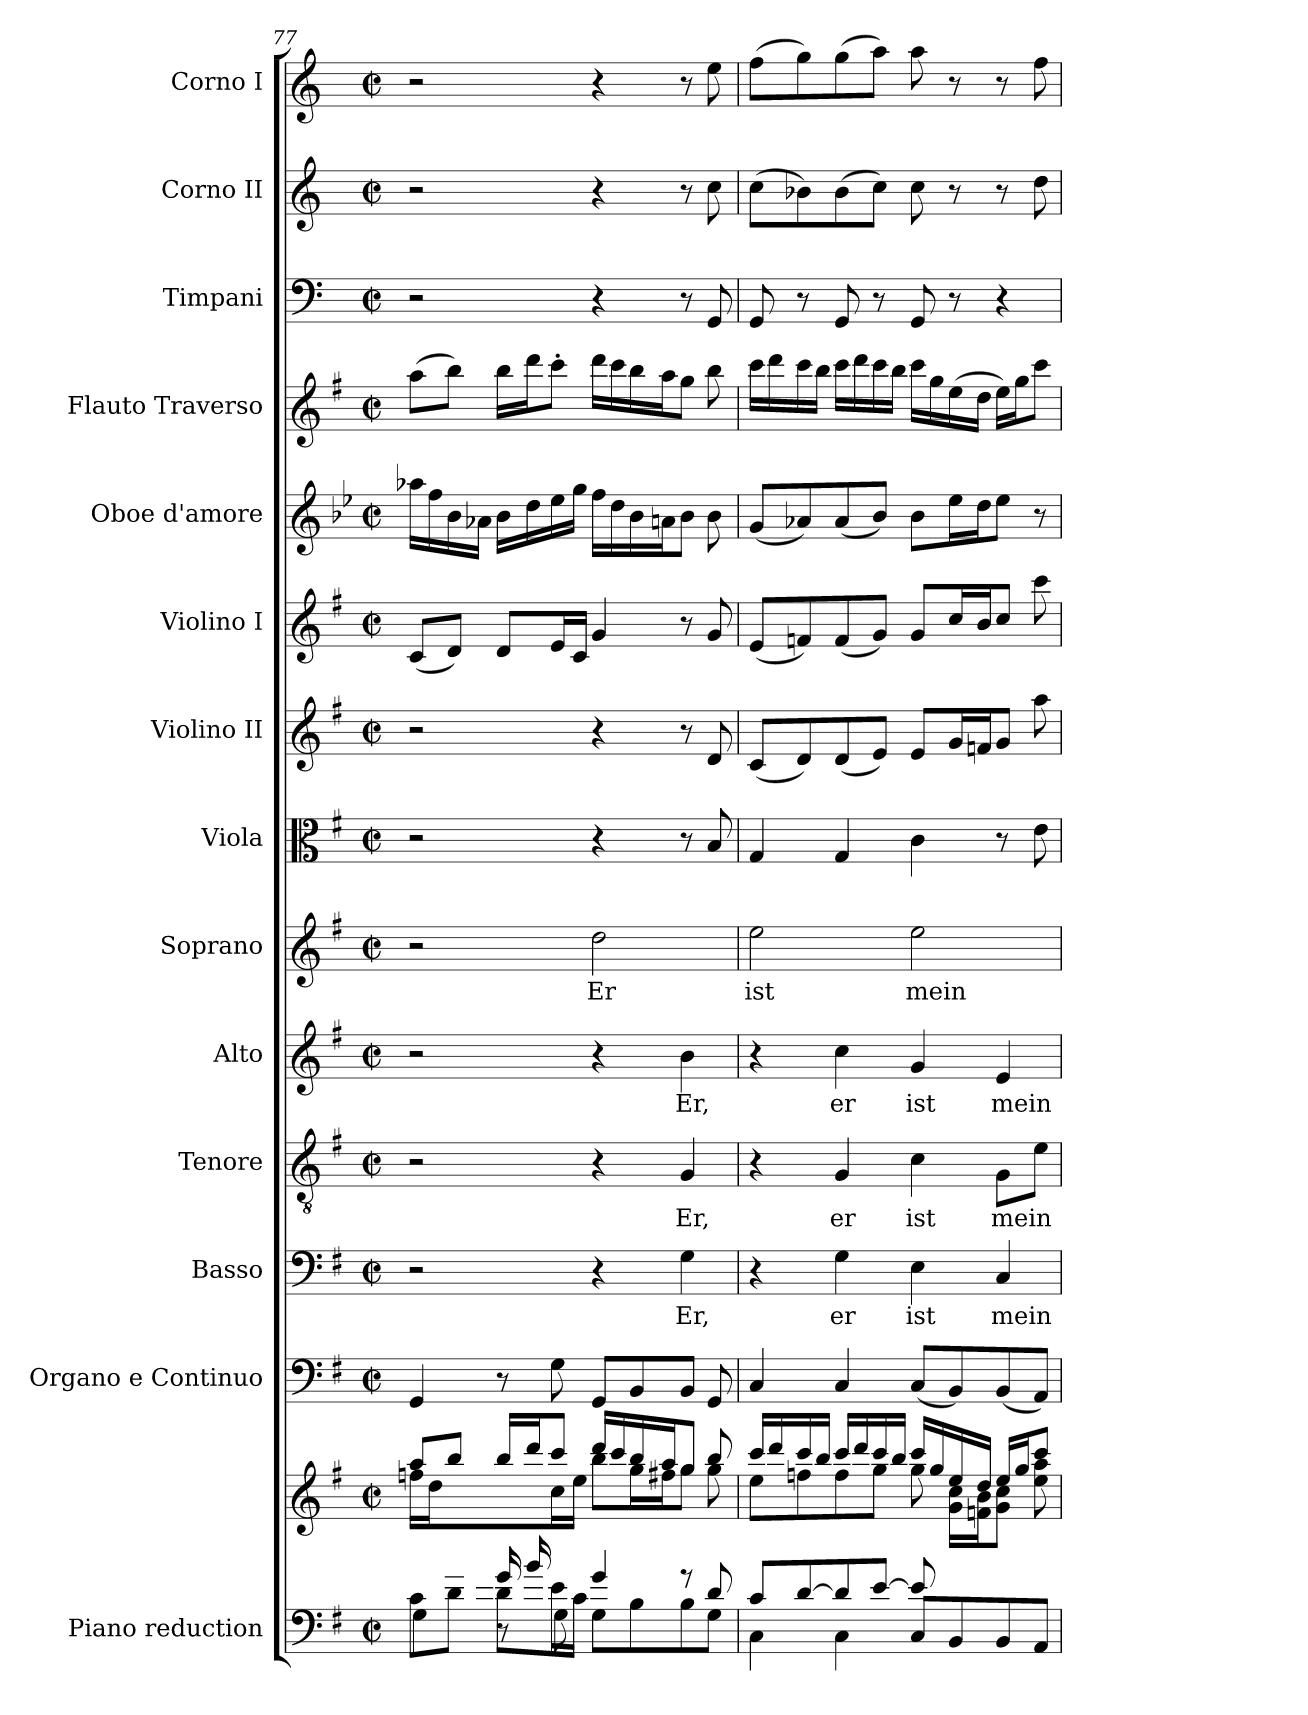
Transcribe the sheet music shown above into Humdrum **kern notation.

**kern	**kern	**kern	**kern	**text	**kern	**text	**kern	**text	**kern	**text	**kern	**kern	**kern	**kern	**kern	**kern	**kern	**kern
*part14	*part14	*part13	*part12	*part12	*part11	*part11	*part10	*part10	*part9	*part9	*part8	*part7	*part6	*part5	*part4	*part3	*part2	*part1
*staff15	*staff14	*staff13	*staff12	*staff12	*staff11	*staff11	*staff10	*staff10	*staff9	*staff9	*staff8	*staff7	*staff6	*staff5	*staff4	*staff3	*staff2	*staff1
*I"Piano reduction	*	*I"Organo e Continuo	*I"Basso	*	*I"Tenore	*	*I"Alto	*	*I"Soprano	*	*I"Viola	*I"Violino II	*I"Violino I	*I"Oboe d'amore	*I"Flauto Traverso	*I"Timpani	*I"Corno II	*I"Corno I
*I'Pno	*	*	*	*	*	*	*	*	*	*	*	*	*	*I'Ob	*I'Fl	*I'Timp	*	*
*clefF4	*clefG2	*clefF4	*clefF4	*	*clefGv2	*	*clefG2	*	*clefG2	*	*clefC3	*clefG2	*clefG2	*clefG2	*clefG2	*clefF4	*clefG2	*clefG2
*	*	*	*	*	*	*	*	*	*	*	*	*	*	*ITrd2c3	*	*	*ITrd3c5	*ITrd3c5
*k[f#]	*k[f#]	*k[f#]	*k[f#]	*	*k[f#]	*	*k[f#]	*	*k[f#]	*	*k[f#]	*k[f#]	*k[f#]	*k[f#]	*k[f#]	*k[]	*k[f#]	*k[f#]
*M2/2	*M2/2	*M2/2	*M2/2	*	*M2/2	*	*M2/2	*	*M2/2	*	*M2/2	*M2/2	*M2/2	*M2/2	*M2/2	*M2/2	*M2/2	*M2/2
*met(c|)	*met(c|)	*met(c|)	*met(c|)	*	*met(c|)	*	*met(c|)	*	*met(c|)	*	*met(c|)	*met(c|)	*met(c|)	*met(c|)	*met(c|)	*met(c|)	*met(c|)	*met(c|)
=77	=77	=77	=77	=77	=77	=77	=77	=77	=77	=77	=77	=77	=77	=77	=77	=77	=77	=77
*^	*^	*	*	*	*	*	*	*	*	*	*	*	*	*	*	*	*	*
*	*^	*	*	*	*	*	*	*	*	*	*	*	*	*	*	*	*	*	*	*
8ryy	8c\L	4G\	8aa/L	16ffn\LL	4GG/	2r	.	2r	.	2r	.	2r	.	2r	2r	(8c/L	16ffn\LL	(8aa\L	2r	2r	2r
.	.	.	.	16dd\	.	.	.	.	.	.	.	.	.	.	.	.	16dd\	.	.	.	.
16g/	8d\J	.	8bb/J	4ryy	.	.	.	.	.	.	.	.	.	.	.	8d/J)	16g\	8bb\J)	.	.	.
16fn/JJ	.	.	.	.	.	.	.	.	.	.	.	.	.	.	.	.	16fn\JJ	.	.	.	.
16g/LL	8d\L	8r	16bb/LL	.	8r	.	.	.	.	.	.	.	.	.	.	8d/L	16g\LL	16bb\LL	.	.	.
16b/	.	.	16ddd/J	.	.	.	.	.	.	.	.	.	.	.	.	.	16b\	16ddd\J	.	.	.
2ryy	16e\L	8G\	8ccc/J	16cc\	8G\	.	.	.	.	.	.	.	.	.	.	16e/L	16cc\	8ccc'\J	.	.	.
.	16c\JJ	.	.	16ee\JJ	.	.	.	.	.	.	.	.	.	.	.	16c/JJ	16ee\JJ	.	.	.	.
!	!	!	!	!	!	!	!	!	!	!	!	!	!LO:LY:b	!	!	!	!	!	!	!	!
.	4g/	8G\L	16ddd/LL	8bb\L	8GG/L	4r	.	4r	.	4r	.	2dd\	Er	4r	4r	4g/	16dd\LL	16ddd\LL	4r	4r	4r
.	.	.	16ccc/	.	.	.	.	.	.	.	.	.	.	.	.	.	16b\	16ccc\	.	.	.
.	.	8B\	16bb/	16gg\L	8BB/	.	.	.	.	.	.	.	.	.	.	.	16g\	16bb\	.	.	.
.	.	.	16aa/J	16ff#X\J	.	.	.	.	.	.	.	.	.	.	.	.	16f#X\J	16aa\J	.	.	.
!	!	!	!	!	!	!	!LO:LY:b	!	!LO:LY:b	!	!LO:LY:b	!	!	!	!	!	!	!	!	!	!
.	8r	8B\	8gg/J	8gg\J	8BB/J	4G\	Er,	4G/	Er,	4b\	Er,	.	.	8r	8r	8r	8g\J	8gg\J	8r	8r	8r
8ryy	8d/	8G\J	8bb/	8gg\	8GG/	.	.	.	.	.	.	.	.	8B/	8d/	8g/	8g\	8bb\	8GG/	8g\	8b\
!!LO:PB:g=z
=78	=78	=78	=78	=78	=78	=78	=78	=78	=78	=78	=78	=78	=78	=78	=78	=78	=78	=78	=78	=78	=78
!	!	!	!	!	!	!	!	!	!	!	!	!	!LO:LY:b	!	!	!	!	!	!	!	!
*	*v	*v	*	*	*	*	*	*	*	*	*	*	*	*	*	*	*	*	*	*	*
8c/L	4C\	16ccc/LL	8ee\L	4C/	4r	.	4r	.	4r	.	2ee\	ist	4G/	(8c/L	(8e/L	(8e/L	16ccc\LL	8GG/	(8g\L	(8cc\L
.	.	16ddd/	.	.	.	.	.	.	.	.	.	.	.	.	.	.	16ddd\	.	.	.
[8d/	.	16ccc/	8ffn\	.	.	.	.	.	.	.	.	.	.	8d/)	8fn/)	8fn/)	16ccc\	8r	8fn\)	8dd\)
.	.	16bb/JJ	.	.	.	.	.	.	.	.	.	.	.	.	.	.	16bb\JJ	.	.	.
!	!	!	!	!	!	!LO:LY:b	!	!LO:LY:b	!	!LO:LY:b	!	!	!	!	!	!	!	!	!	!
8d/]	4C\	16ccc/LL	8ff\	4C/	4G\	er	4G/	er	4cc\	er	.	.	4G/	(8d/	(8f/	(8f/	16ccc\LL	8GG/	(8f\	(8dd\
.	.	16ddd/	.	.	.	.	.	.	.	.	.	.	.	.	.	.	16ddd\	.	.	.
[8e/J	.	16ccc/	8gg\J	.	.	.	.	.	.	.	.	.	.	8e/J)	8g/J)	8g/J)	16ccc\	8r	8g\J)	8ee\J)
.	.	16bb/JJ	.	.	.	.	.	.	.	.	.	.	.	.	.	.	16bb\JJ	.	.	.
!	!	!	!	!	!	!LO:LY:b	!	!LO:LY:b	!	!LO:LY:b	!	!LO:LY:b	!	!	!	!	!	!	!	!
8e/]	8C/L	16ccc/LL	8gg\	(8C/L	4E\	ist	4c\	ist	4g/	ist	2ee\	mein	4c\	8e/L	8g/L	8g\L	16ccc\LL	8GG/	8g\	8ee\
.	.	16gg/	.	.	.	.	.	.	.	.	.	.	.	.	.	.	16gg\	.	.	.
8ryy	8BB/	16ee/	16g\ 16cc\LL	8BB/)	.	.	.	.	.	.	.	.	.	16g/L	16cc/L	16cc\L	(16ee\	8r	8r	8r
.	.	16dd/JJ	16fn\ 16b\J	.	.	.	.	.	.	.	.	.	.	16fn/J	16b/J	16b\J	16dd\JJ	.	.	.
!	!	!	!	!	!	!LO:LY:b	!	!LO:LY:b	!	!LO:LY:b	!	!	!	!	!	!	!	!	!	!
4ryy	8BB/	16ee/LL	8g\ 8cc\J	(8BB/	4C/	mein	8G\L	mein	4e/	mein	.	.	8r	8g/J	8cc/J	8cc\J	16ee\LL)	4r	8r	8r
.	.	16gg/J	.	.	.	.	.	.	.	.	.	.	.	.	.	.	16gg\J	.	.	.
.	8AA/J	8ccc/J	8ee\ 8aa\	8AA/J)	.	.	8e\J	.	.	.	.	.	8e\	8aa\	8ccc\	8r	8ccc\J	.	8a\	8cc\
*v	*v	*	*	*	*	*	*	*	*	*	*	*	*	*	*	*	*	*	*	*
*	*v	*v	*	*	*	*	*	*	*	*	*	*	*	*	*	*	*	*	*
=	=	=	=	=	=	=	=	=	=	=	=	=	=	=	=	=	=	=
*-	*-	*-	*-	*-	*-	*-	*-	*-	*-	*-	*-	*-	*-	*-	*-	*-	*-	*-
